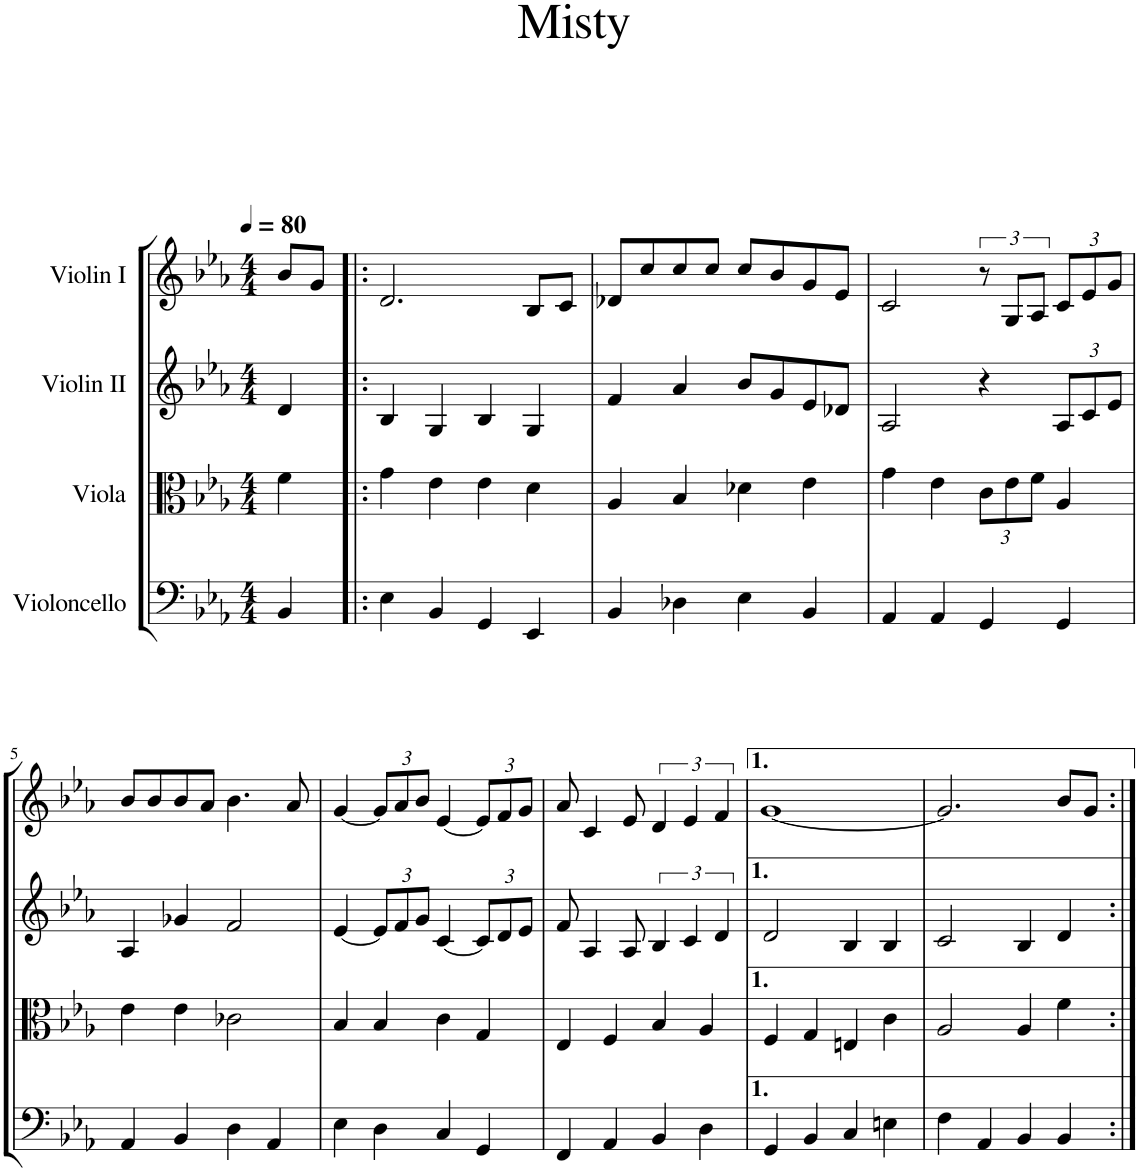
**kern	**kern	**kern	**kern
*part4	*part3	*part2	*part1
*staff4	*staff3	*staff2	*staff1
*I"Violoncello	*I"Viola	*I"Violin II	*I"Violin I
*I'Vc	*I'Vla	*I'Vln	*I'Vln
*clefF4	*clefC3	*clefG2	*clefG2
*k[b-e-a-]	*k[b-e-a-]	*k[b-e-a-]	*k[b-e-a-]
*M4/4	*M4/4	*M4/4	*M4/4
*MM80	*MM80	*MM80	*MM80
=1	=1	=1	=1
4BB-/	4f\	4d/	8b-/L
.	.	.	8g/J
=2!|:	=2!|:	=2!|:	=2!|:
4E-\	4g\	4B-/	2.d/
4BB-/	4e-\	4G/	.
4GG/	4e-\	4B-/	.
4EE-/	4d\	4G/	8B-/L
.	.	.	8c/J
=3	=3	=3	=3
4BB-/	4A-/	4f/	8d-X/L
.	.	.	8cc/
4D-X\	4B-/	4a-/	8cc/
.	.	.	8cc/J
4E-\	4d-X\	8b-/L	8cc/L
.	.	8g/	8b-/
4BB-/	4e-\	8e-/	8g/
.	.	8d-X/J	8e-/J
=4	=4	=4	=4
4AA-/	4g\	2A-/	2c/
4AA-/	4e-\	.	.
*	*Xbrackettup	*	*
4GG/	12c\L	4r	12r
.	12e-\	.	12G/L
.	12f\J	.	12A-/J
*	*	*Xbrackettup	*Xbrackettup
4GG/	4A-/	12A-/L	12c/L
.	.	12c/	12e-/
.	.	12e-/J	12g/J
!!LO:LB:g=z
=5	=5	=5	=5
4AA-/	4e-\	4A-/	8b-/L
.	.	.	8b-/
4BB-/	4e-\	4g-X/	8b-/
.	.	.	8a-/J
4D\	2c-X\	2f/	4.b-\
4AA-/	.	.	.
.	.	.	8a-/
=6	=6	=6	=6
4E-\	4B-/	[4e-/	[4g/
4D\	4B-/	12e-/L]	12g/L]
.	.	12f/	12a-/
.	.	12g/J	12b-/J
4C/	4c\	[4c/	[4e-/
4GG/	4G/	12c/L]	12e-/L]
.	.	12d/	12f/
.	.	12e-/J	12g/J
=7	=7	=7	=7
4FF/	4E-/	8f/	8a-/
.	.	4A-/	4c/
4AA-/	4F/	.	.
.	.	8A-/	8e-/
*	*	*brackettup	*brackettup
4BB-/	4B-/	6B-/	6d/
.	.	6c/	6e-/
4D\	4A-/	.	.
.	.	6d/	6f/
=8	=8	=8	=8
4GG/	4F/	2d/	[1g
4BB-/	4G/	.	.
4C/	4En/	4B-/	.
4En\	4c\	4B-/	.
=9	=9	=9	=9
4F\	2A-/	2c/	2.g/]
4AA-/	.	.	.
4BB-/	4A-/	4B-/	.
4BB-/	4f\	4d/	8b-/L
.	.	.	8g/J
=:|!	=:|!	=:|!	=:|!
*-	*-	*-	*-
